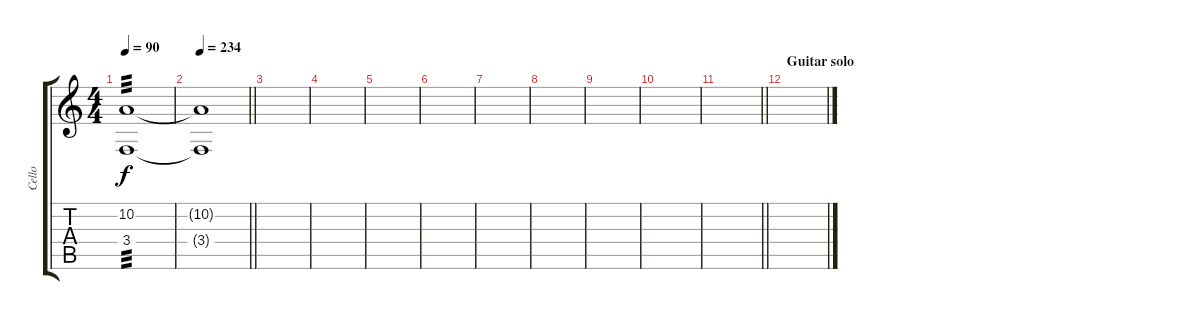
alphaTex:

\track ("Cello" "Cello") {instrument cello}
\staff {score tabs}
\tuning (E4 B3 G3 D3 A2 E2) {hide}
\ts (4 4)
\tempo 90
\clef g2
\ks c
(10.2 3.4).1{tp 3 dy f volume 0} |
\tempo 234
\barLineRight lightlight
(10.2{t} 3.4{t}).1 |
\section ("" "")
|
|
|
|
|
|
|
|
\barLineRight lightlight
|
\section ("" "Guitar solo")
